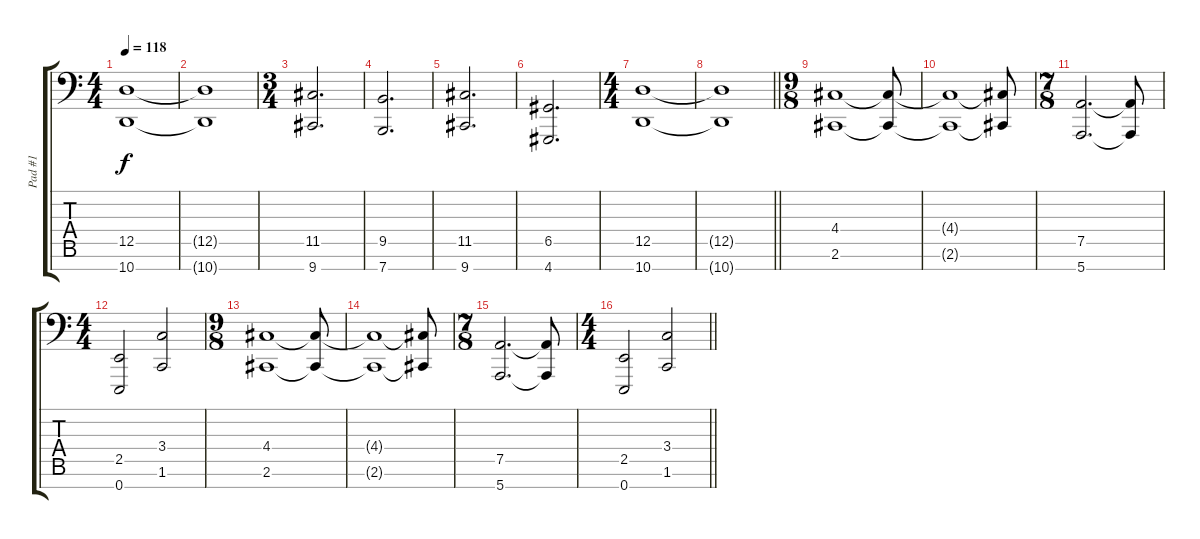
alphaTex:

\track ("Pad #1" "Pad #1") {instrument pad2warm}
\staff {score tabs}
\tuning (B3 G3 D3 A2 D2 B1 E1) {hide}
\ts (4 4)
\tempo 118
\clef f4
\ks c
(12.5 10.7).1{dy f} |
(12.5{t} 10.7{t}).1 |
\ts (3 4)
(11.5 9.7).2{d} |
(9.5 7.7).2{d} |
(11.5 9.7).2{d} |
(6.5 4.7).2{d} |
\ts (4 4)
(12.5 10.7).1 |
\barLineRight lightlight
(12.5{t} 10.7{t}).1 |
\ts (9 8)
\section ("" "")
(4.4 2.6).1 (4.4{t} 2.6{t}).8 |
(4.4{t} 2.6{t}).1 (4.4{t} 2.6{t}).8 |
\ts (7 8)
(7.5 5.7).2{d} (7.5{t} 5.7{t}).8 |
\ts (4 4)
(2.5 0.7).2 (3.4 1.6).2 |
\ts (9 8)
(4.4 2.6).1 (4.4{t} 2.6{t}).8 |
(4.4{t} 2.6{t}).1 (4.4{t} 2.6{t}).8 |
\ts (7 8)
(7.5 5.7).2{d} (7.5{t} 5.7{t}).8 |
\ts (4 4)
\barLineRight lightlight
(2.5 0.7).2 (3.4 1.6).2
